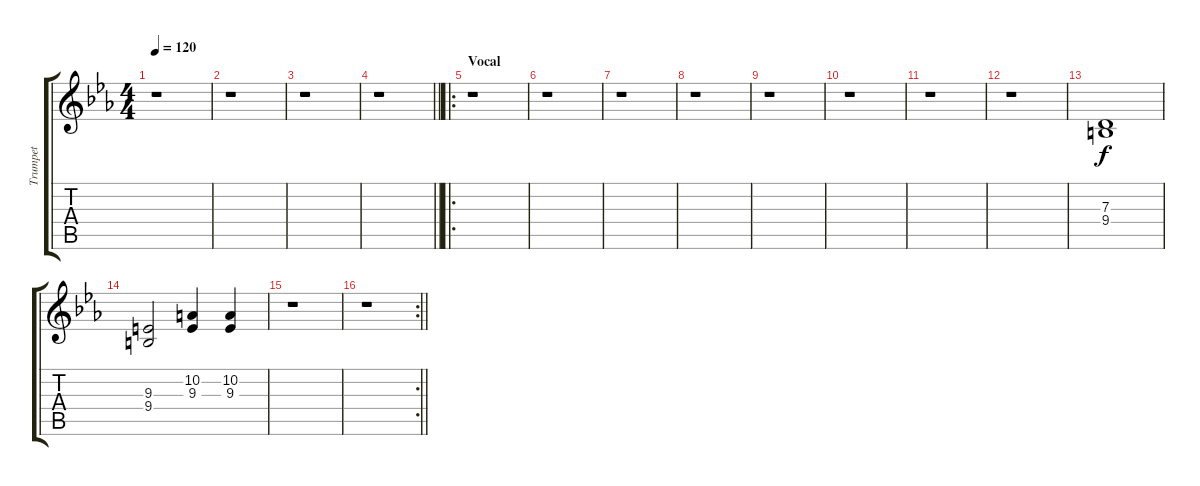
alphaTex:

\track ("Trumpet" "Trumpet") {instrument trumpet}
\staff {score tabs}
\tuning (E4 B3 G3 D3 A2 E2) {hide}
\ts (4 4)
\tempo 120
\clef g2
\ks cminor
r.1{dy f instrument trumpet} |
r.1 |
r.1 |
\barLineRight lightlight
r.1 |
\ro
\section ("" "Vocal")
r.1 |
r.1 |
r.1 |
r.1 |
r.1 |
r.1 |
r.1 |
r.1 |
(7.3 9.4).1{volume 16} |
(9.3 9.4).2 (10.2 9.3).4 (10.2 9.3).4 |
r.1 |
\rc 2
\barLineRight lightlight
r.1
